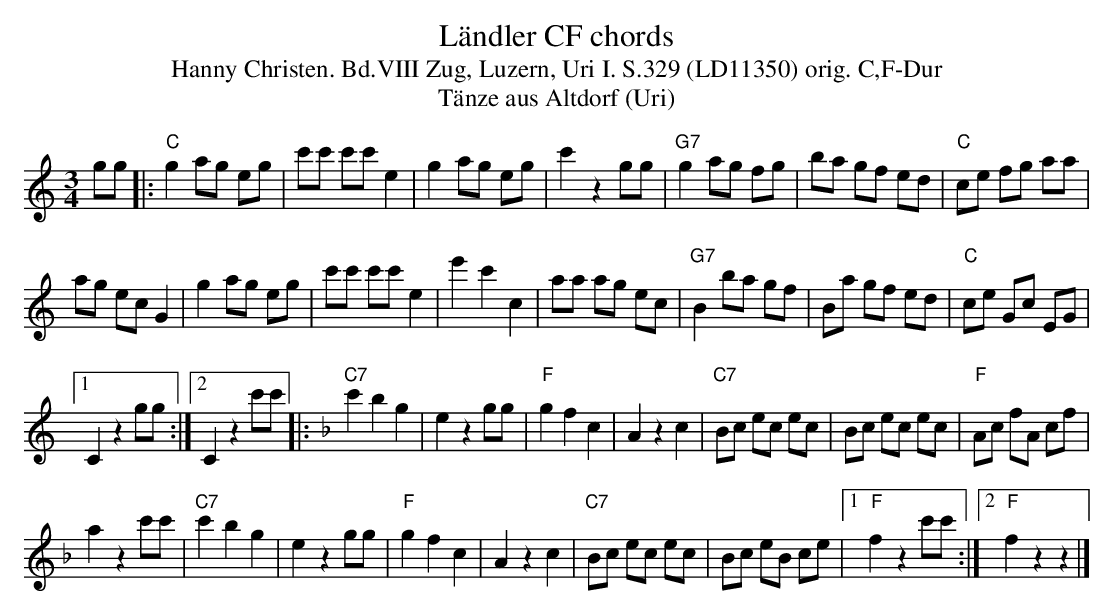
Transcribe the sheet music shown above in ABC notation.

X:1
T: L\"andler CF chords
T:Hanny Christen. Bd.VIII Zug, Luzern, Uri I. S.329 (LD11350) orig. C,F-Dur
T: T\"anze aus Altdorf (Uri)
M:3/4
L:1/8
K:C %%MIDI gchordon
gg |: "C"g2 ag eg | c'c' c'c' e2 | g2 ag eg | c'2z2gg | "G7"g2 ag fg | ba gf ed | "C"ce fg aa |
ag ec G2 | g2 ag eg | c'c' c'c' e2 | e'2c'2c2 | aa ag ec | "G7"B2 ba gf | Ba gf ed | "C"ce Gc EG |1
C2z2gg :|2 C2z2c'c' |:[K:F] "C7"c'2 b2g2 | e2z2gg | "F"g2f2c2 | A2z2c2 | "C7"Bc ec ec | Bc ec ec | "F"Ac fA cf |
a2z2c'c' | "C7"c'2b2g2 | e2z2gg | "F"g2f2c2 | A2z2c2 | "C7"Bc ec ec | Bc eB ce |1 "F"f2z2c'c' :|2 "F"f2z2z2 |]
